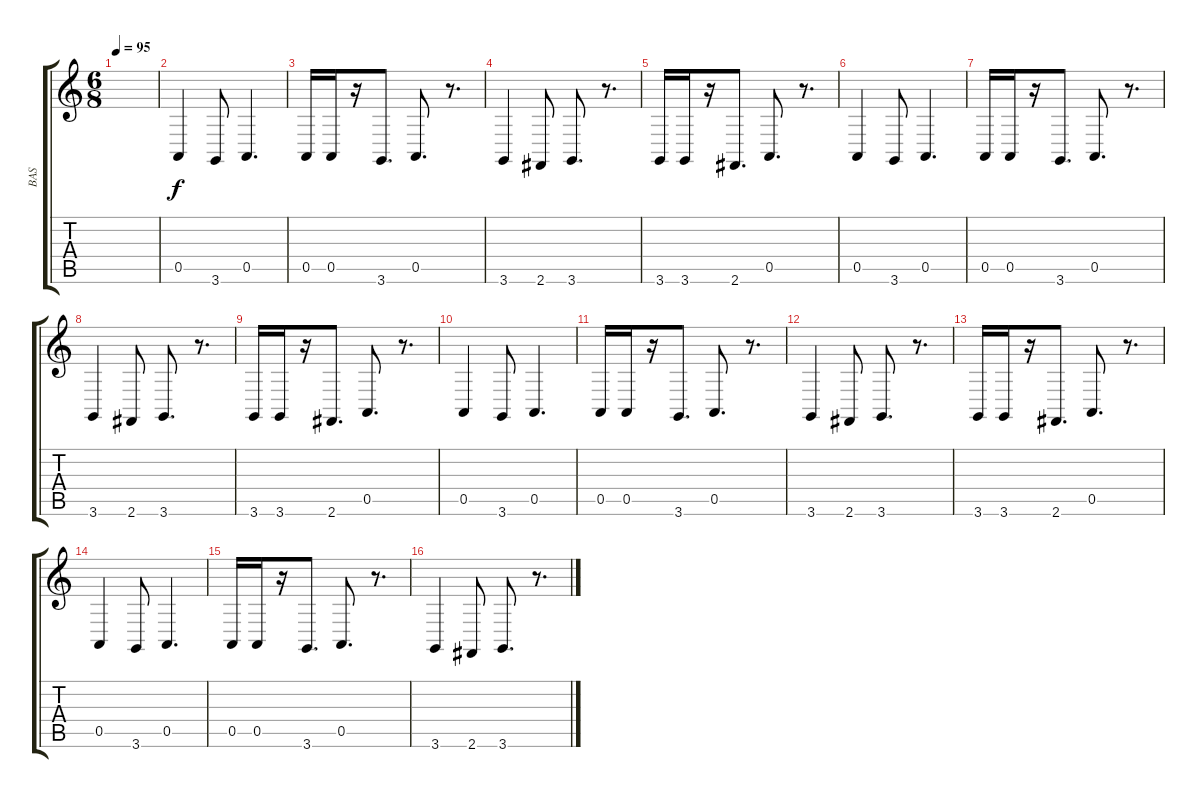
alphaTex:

\track ("BAS" "BAS") {instrument clarinet}
\staff {score tabs}
\tuning (E4 B3 G3 D3 A2 E2) {hide}
\ts (6 8)
\tempo 95
\clef g2
\ks c
|
0.5.4 3.6.8 0.5.4{d} |
0.5.16 0.5.16 r.16 3.6.8{d} 0.5.8{d} r.8{d} |
3.6.4 2.6.8 3.6.8{d} r.8{d} |
3.6.16 3.6.16 r.16 2.6.8{d} 0.5.8{d} r.8{d} |
0.5.4 3.6.8 0.5.4{d} |
0.5.16 0.5.16 r.16 3.6.8{d} 0.5.8{d} r.8{d} |
3.6.4 2.6.8 3.6.8{d} r.8{d} |
3.6.16 3.6.16 r.16 2.6.8{d} 0.5.8{d} r.8{d} |
0.5.4 3.6.8 0.5.4{d} |
0.5.16 0.5.16 r.16 3.6.8{d} 0.5.8{d} r.8{d} |
3.6.4 2.6.8 3.6.8{d} r.8{d} |
3.6.16 3.6.16 r.16 2.6.8{d} 0.5.8{d} r.8{d} |
0.5.4 3.6.8 0.5.4{d} |
0.5.16 0.5.16 r.16 3.6.8{d} 0.5.8{d} r.8{d} |
3.6.4 2.6.8 3.6.8{d} r.8{d}
